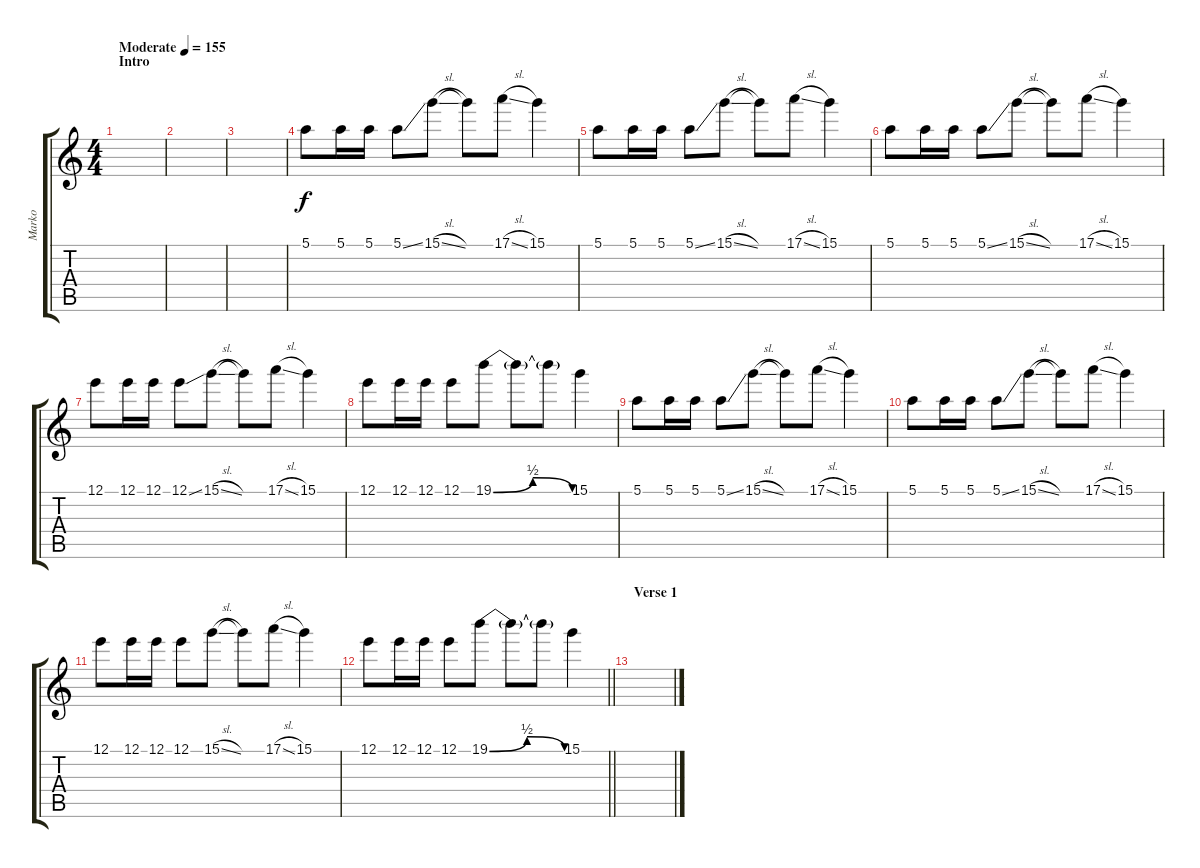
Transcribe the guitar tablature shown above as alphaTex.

\track ("Marko" "Marko") {instrument distortionguitar}
\staff {score tabs}
\tuning (E4 B3 G3 D3 A2 E2) {hide}
\ts (4 4)
\section ("" "Intro")
\tempo (155 "Moderate")
\clef g2
\ks c
|
|
|
5.1.8 5.1.16 5.1.16 5.1{ss}.8 15.1{sl}.8 15.1{t}.8 17.1{sl}.8 15.1.4 |
5.1.8 5.1.16 5.1.16 5.1{ss}.8 15.1{sl}.8 15.1{t}.8 17.1{sl}.8 15.1.4 |
5.1.8 5.1.16 5.1.16 5.1{ss}.8 15.1{sl}.8 15.1{t}.8 17.1{sl}.8 15.1.4 |
12.1.8 12.1.16 12.1.16 12.1{ss}.8 15.1{sl}.8 15.1{t}.8 17.1{sl}.8 15.1.4 |
12.1.8 12.1.16 12.1.16 12.1.8 19.1{be (bendrelease 0 0 15 2 36 2 60 0)}.8 19.1{t}.8 19.1{t}.8 15.1.4 |
5.1.8 5.1.16 5.1.16 5.1{ss}.8 15.1{sl}.8 15.1{t}.8 17.1{sl}.8 15.1.4 |
5.1.8 5.1.16 5.1.16 5.1{ss}.8 15.1{sl}.8 15.1{t}.8 17.1{sl}.8 15.1.4 |
12.1.8 12.1.16 12.1.16 12.1.8 15.1{sl}.8 15.1{t}.8 17.1{sl}.8 15.1.4 |
\barLineRight lightlight
12.1.8 12.1.16 12.1.16 12.1.8 19.1{be (bendrelease 0 0 15 2 36 2 60 0)}.8 19.1{t}.8 19.1{t}.8 15.1.4 |
\section ("" "Verse 1")
